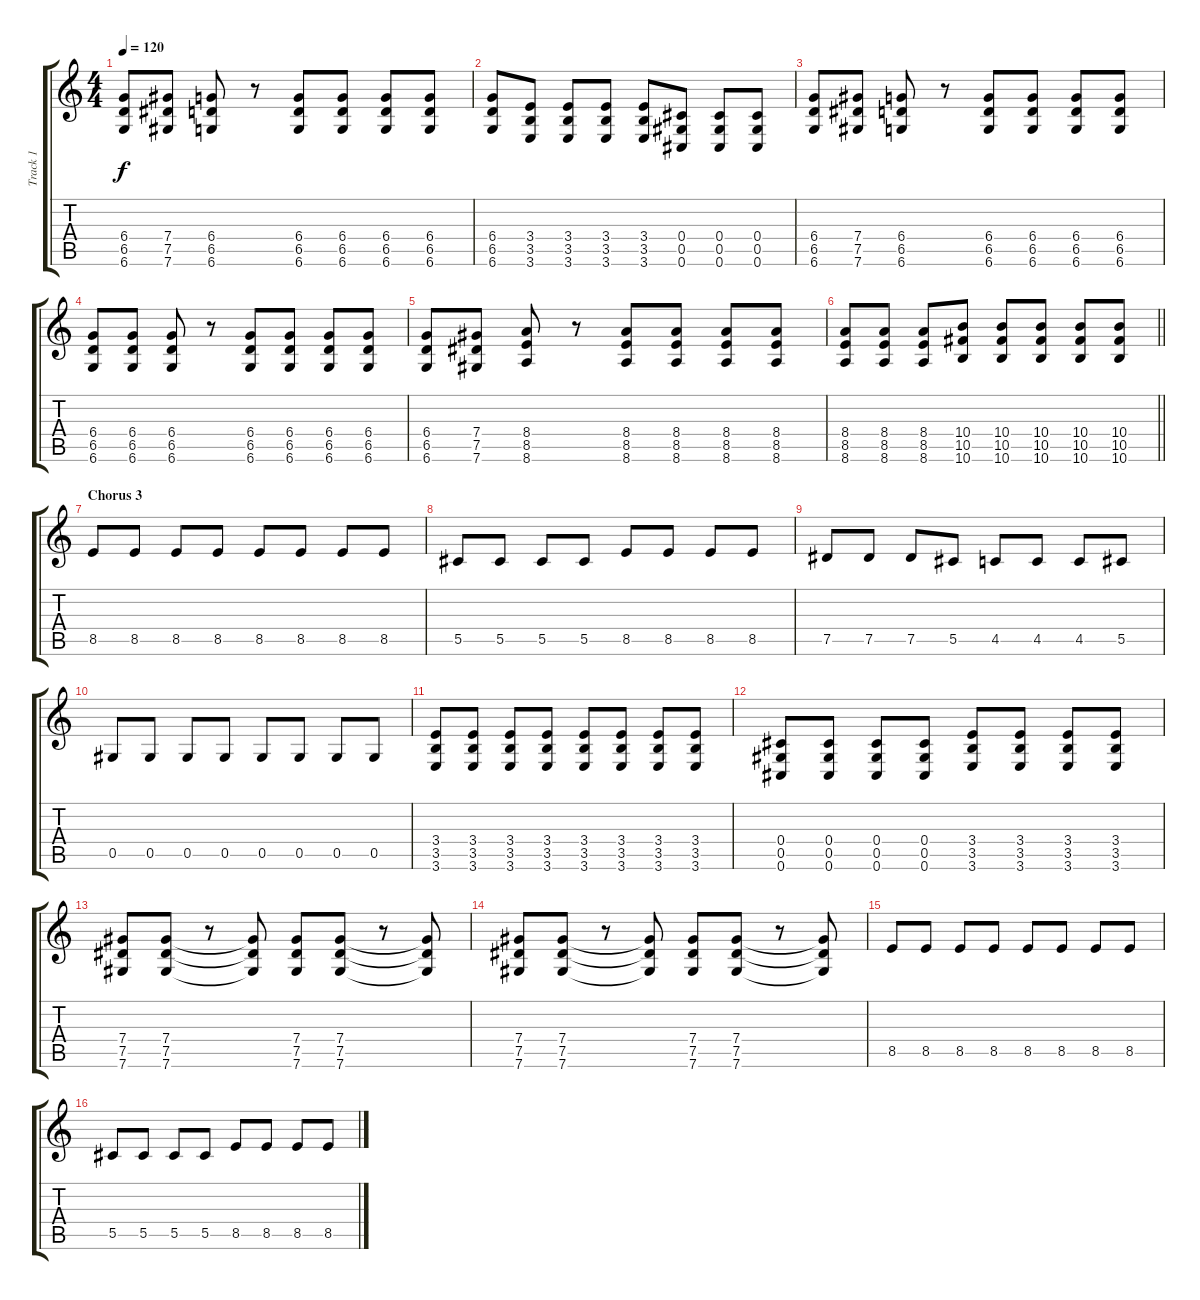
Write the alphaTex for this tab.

\track ("Track 1" "Track 1") {instrument distortionguitar}
\staff {score tabs}
\tuning (Eb4 Bb3 Gb3 Db3 Ab2 Db2) {hide}
\ts (4 4)
\tempo 120
\clef g2
\ks c
(6.4 6.5 6.6).8{dy f} (7.4 7.5 7.6).8 (6.4 6.5 6.6).8 r.8 (6.4 6.5 6.6).8 (6.4 6.5 6.6).8 (6.4 6.5 6.6).8 (6.4 6.5 6.6).8 |
(6.4 6.5 6.6).8 (3.4 3.5 3.6).8 (3.4 3.5 3.6).8 (3.4 3.5 3.6).8 (3.4 3.5 3.6).8 (0.4 0.5 0.6).8 (0.4 0.5 0.6).8 (0.4 0.5 0.6).8 |
(6.4 6.5 6.6).8 (7.4 7.5 7.6).8 (6.4 6.5 6.6).8 r.8 (6.4 6.5 6.6).8 (6.4 6.5 6.6).8 (6.4 6.5 6.6).8 (6.4 6.5 6.6).8 |
(6.4 6.5 6.6).8 (6.4 6.5 6.6).8 (6.4 6.5 6.6).8 r.8 (6.4 6.5 6.6).8 (6.4 6.5 6.6).8 (6.4 6.5 6.6).8 (6.4 6.5 6.6).8 |
(6.4 6.5 6.6).8 (7.4 7.5 7.6).8 (8.4 8.5 8.6).8 r.8 (8.4 8.5 8.6).8 (8.4 8.5 8.6).8 (8.4 8.5 8.6).8 (8.4 8.5 8.6).8 |
\barLineRight lightlight
(8.4 8.5 8.6).8 (8.4 8.5 8.6).8 (8.4 8.5 8.6).8 (10.4 10.5 10.6).8 (10.4 10.5 10.6).8 (10.4 10.5 10.6).8 (10.4 10.5 10.6).8 (10.4 10.5 10.6).8 |
\section ("" "Chorus 3")
8.5.8 8.5.8 8.5.8 8.5.8 8.5.8 8.5.8 8.5.8 8.5.8 |
5.5.8 5.5.8 5.5.8 5.5.8 8.5.8 8.5.8 8.5.8 8.5.8 |
7.5.8 7.5.8 7.5.8 5.5.8 4.5.8 4.5.8 4.5.8 5.5.8 |
0.5.8 0.5.8 0.5.8 0.5.8 0.5.8 0.5.8 0.5.8 0.5.8 |
(3.4 3.5 3.6).8 (3.4 3.5 3.6).8 (3.4 3.5 3.6).8 (3.4 3.5 3.6).8 (3.4 3.5 3.6).8 (3.4 3.5 3.6).8 (3.4 3.5 3.6).8 (3.4 3.5 3.6).8 |
(0.4 0.5 0.6).8 (0.4 0.5 0.6).8 (0.4 0.5 0.6).8 (0.4 0.5 0.6).8 (3.4 3.5 3.6).8 (3.4 3.5 3.6).8 (3.4 3.5 3.6).8 (3.4 3.5 3.6).8 |
(7.4 7.5 7.6).8 (7.4 7.5 7.6).8 r.8 (7.4{t} 7.5{t} 7.6{t}).8 (7.4 7.5 7.6).8 (7.4 7.5 7.6).8 r.8 (7.4{t} 7.5{t} 7.6{t}).8 |
(7.4 7.5 7.6).8 (7.4 7.5 7.6).8 r.8 (7.4{t} 7.5{t} 7.6{t}).8 (7.4 7.5 7.6).8 (7.4 7.5 7.6).8 r.8 (7.4{t} 7.5{t} 7.6{t}).8 |
8.5.8 8.5.8 8.5.8 8.5.8 8.5.8 8.5.8 8.5.8 8.5.8 |
5.5.8 5.5.8 5.5.8 5.5.8 8.5.8 8.5.8 8.5.8 8.5.8
